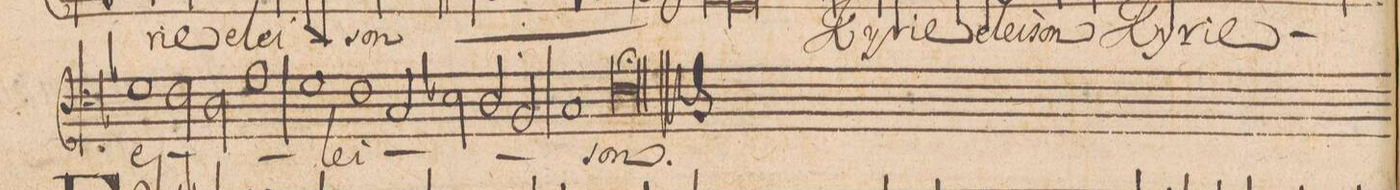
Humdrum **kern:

**kern	**text
*I"BASSVS.	*
*clefF4	*
*k[b-]	*
*met(c|)	*
*M2/1	*
1G\	e-
2F\	.
2D\	.
=75-	=75-
1A\	.
1G\	-lei-
=76-	=76-
1F\	.
2C/	.
2E-X\	.
=77-	=77-
2D/	.
2BB-/	.
1C/	.
=78-	=78-
0F\;	-son.
==	==
*-	*-
